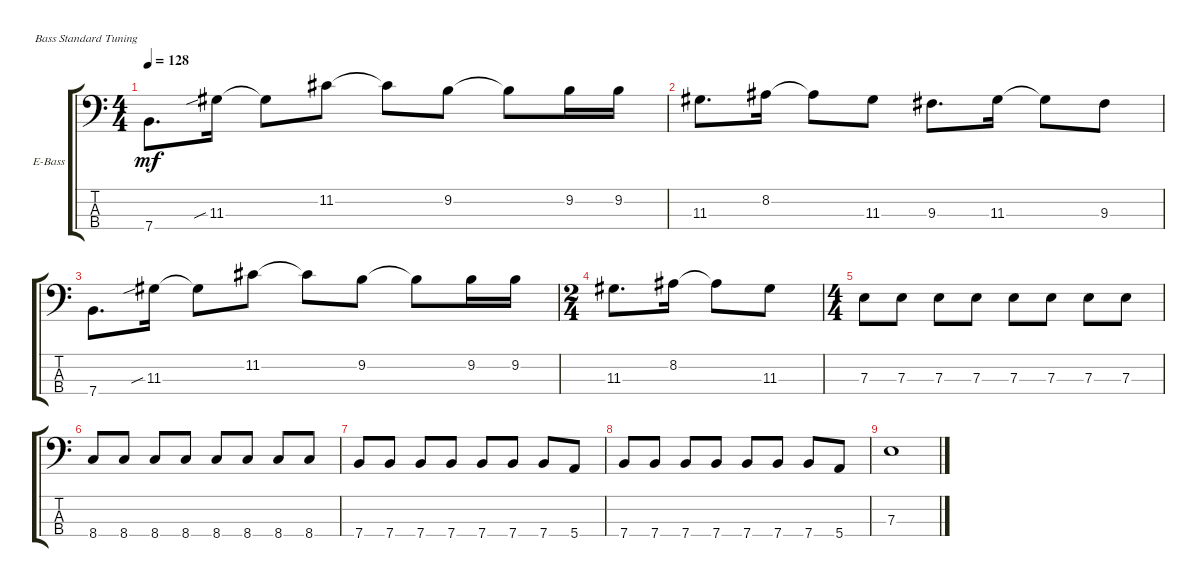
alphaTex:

\defaultSystemsLayout 4
\bracketExtendMode groupsimilarinstruments
\firstSystemTrackNameOrientation horizontal
\otherSystemsTrackNameOrientation horizontal
\track ("Electric Bass" "E-Bass") {instrument electricbassfinger}
\staff {score tabs}
\tuning (G2 D2 A1 E1)
\ts (4 4)
\tempo 128
\clef f4
\ks c
7.4.8{d dy mf} 11.3{sib}.16 11.3{t}.8 11.2.8 11.2{t}.8 9.2.8 9.2{t}.8 9.2.16 9.2.16 |
11.3.8{d} 8.2.16 8.2{t}.8 11.3.8 9.3.8{d} 11.3.16 11.3{t}.8 9.3.8 |
7.4.8{d} 11.3{sib}.16 11.3{t}.8 11.2.8 11.2{t}.8 9.2.8 9.2{t}.8 9.2.16 9.2.16 |
\ts (2 4)
11.3.8{d} 8.2.16 8.2{t}.8 11.3.8 |
\ts (4 4)
7.3.8 7.3.8 7.3.8 7.3.8 7.3.8 7.3.8 7.3.8 7.3.8 |
8.4.8 8.4.8 8.4.8 8.4.8 8.4.8 8.4.8 8.4.8 8.4.8 |
7.4.8 7.4.8 7.4.8 7.4.8 7.4.8 7.4.8 7.4.8 5.4.8 |
7.4.8 7.4.8 7.4.8 7.4.8 7.4.8 7.4.8 7.4.8 5.4.8 |
7.3.1
